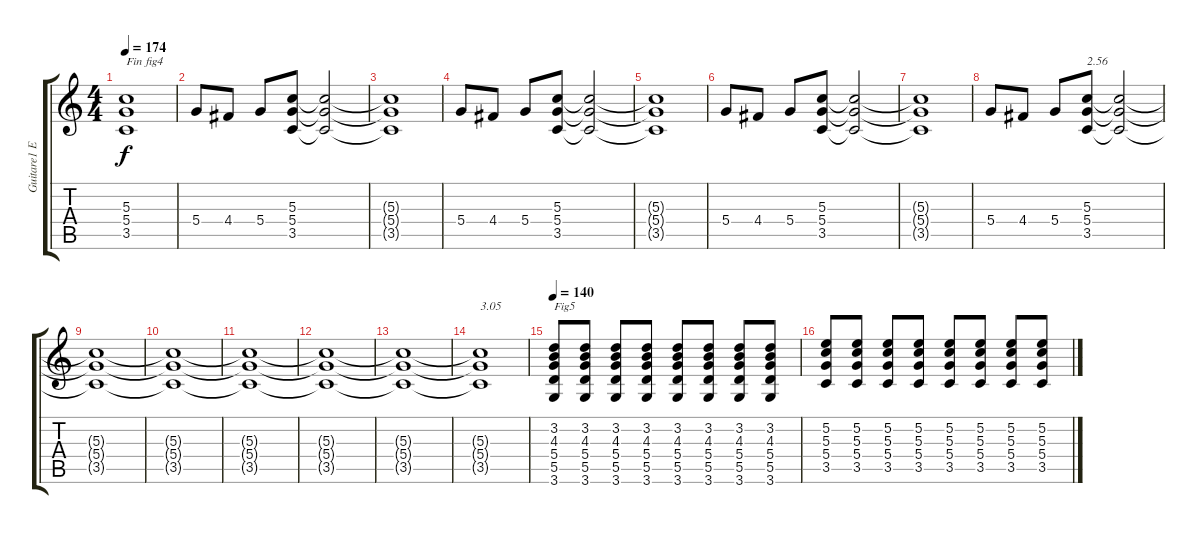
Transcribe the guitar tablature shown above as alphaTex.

\track ("Guitare1 E" "Guitare1 E") {instrument overdrivenguitar}
\staff {score tabs}
\tuning (E4 B3 G3 D3 A2 E2) {hide}
\ts (4 4)
\tempo 174
\clef g2
\ks c
(5.3{t} 5.4{t} 3.5{t}).1{txt "Fin fig4" dy f} |
5.4.8 4.4.8 5.4.8 (5.3 5.4 3.5).8 (5.3{t} 5.4{t} 3.5{t}).2 |
(5.3{t} 5.4{t} 3.5{t}).1 |
5.4.8 4.4.8 5.4.8 (5.3 5.4 3.5).8 (5.3{t} 5.4{t} 3.5{t}).2 |
(5.3{t} 5.4{t} 3.5{t}).1 |
5.4.8 4.4.8 5.4.8 (5.3 5.4 3.5).8 (5.3{t} 5.4{t} 3.5{t}).2 |
(5.3{t} 5.4{t} 3.5{t}).1 |
5.4.8 4.4.8 5.4.8 (5.3 5.4 3.5).8{txt "2.56"} (5.3{t} 5.4{t} 3.5{t}).2 |
(5.3{t} 5.4{t} 3.5{t}).1 |
(5.3{t} 5.4{t} 3.5{t}).1 |
(5.3{t} 5.4{t} 3.5{t}).1 |
(5.3{t} 5.4{t} 3.5{t}).1 |
(5.3{t} 5.4{t} 3.5{t}).1 |
(5.3{t} 5.4{t} 3.5{t}).1{txt "3.05"} |
\tempo 140
(3.2 4.3 5.4 5.5 3.6).8{txt "Fig5 "} (3.2 4.3 5.4 5.5 3.6).8 (3.2 4.3 5.4 5.5 3.6).8 (3.2 4.3 5.4 5.5 3.6).8 (3.2 4.3 5.4 5.5 3.6).8 (3.2 4.3 5.4 5.5 3.6).8 (3.2 4.3 5.4 5.5 3.6).8 (3.2 4.3 5.4 5.5 3.6).8 |
(5.2 5.3 5.4 3.5).8 (5.2 5.3 5.4 3.5).8 (5.2 5.3 5.4 3.5).8 (5.2 5.3 5.4 3.5).8 (5.2 5.3 5.4 3.5).8 (5.2 5.3 5.4 3.5).8 (5.2 5.3 5.4 3.5).8 (5.2 5.3 5.4 3.5).8
